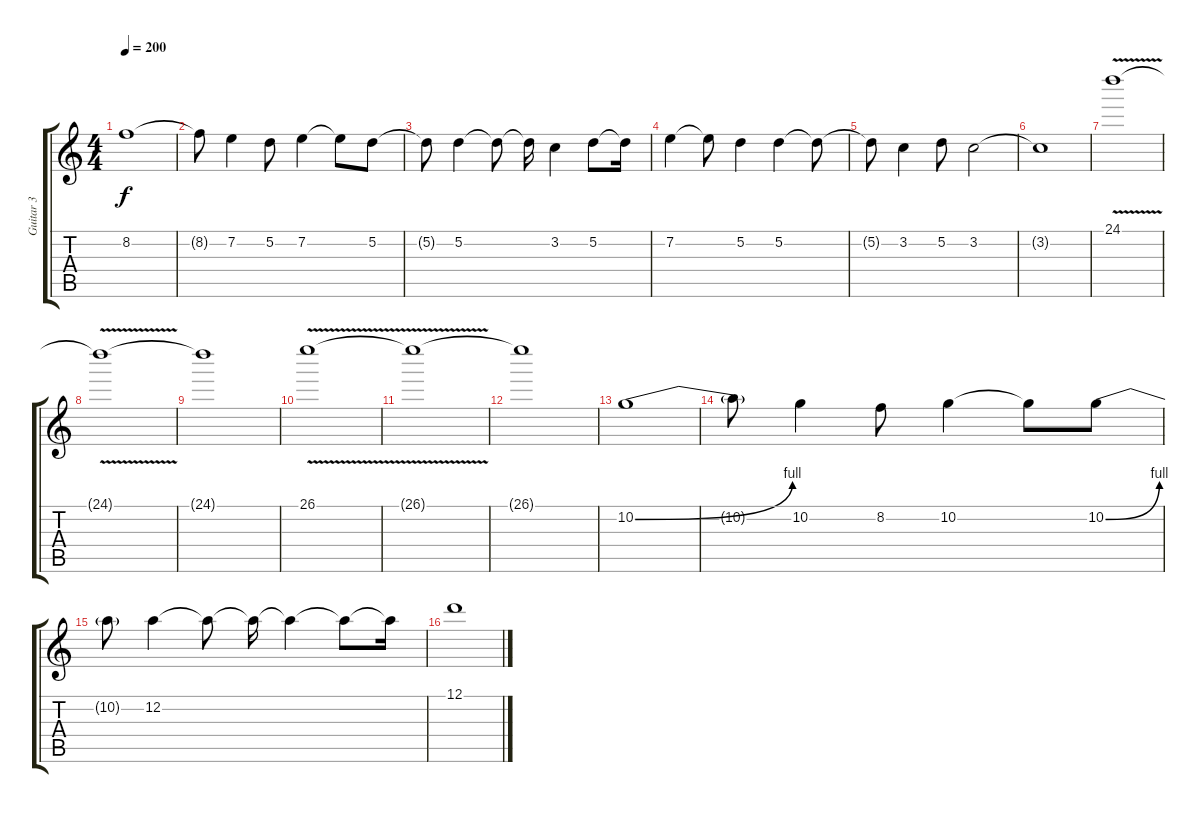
\track ("Guitar 3" "Guitar 3") {instrument distortionguitar}
\staff {score tabs}
\tuning (D4 A3 F3 C3 G2 D2) {hide}
\ts (4 4)
\tempo 200
\clef g2
\ks c
8.2.1{dy f} |
8.2{t}.8 7.2.4 5.2.8 7.2.4 7.2{t}.8 5.2.8 |
5.2{t}.8 5.2.4 5.2{t}.8 5.2{t}.16 3.2.4 5.2.8 5.2{t}.16 |
7.2.4 7.2{t}.8 5.2.4 5.2.4 5.2{t}.8 |
5.2{t}.8 3.2.4 5.2.8 3.2.2 |
3.2{t}.1 |
24.1{v}.1 |
24.1{t}.1 |
24.1{t}.1 |
26.1{v}.1 |
26.1{t}.1 |
26.1{t}.1 |
10.2{be (bend 0 0 60 4)}.1 |
10.2{t}.8 10.2.4 8.2.8 10.2.4 10.2{t}.8 10.2{be (bend 0 0 60 4)}.8 |
10.2{t}.8 12.2.4 12.2{t}.8 12.2{t}.16 12.2{t}.4 12.2{t}.8 12.2{t}.16 |
12.1.1
